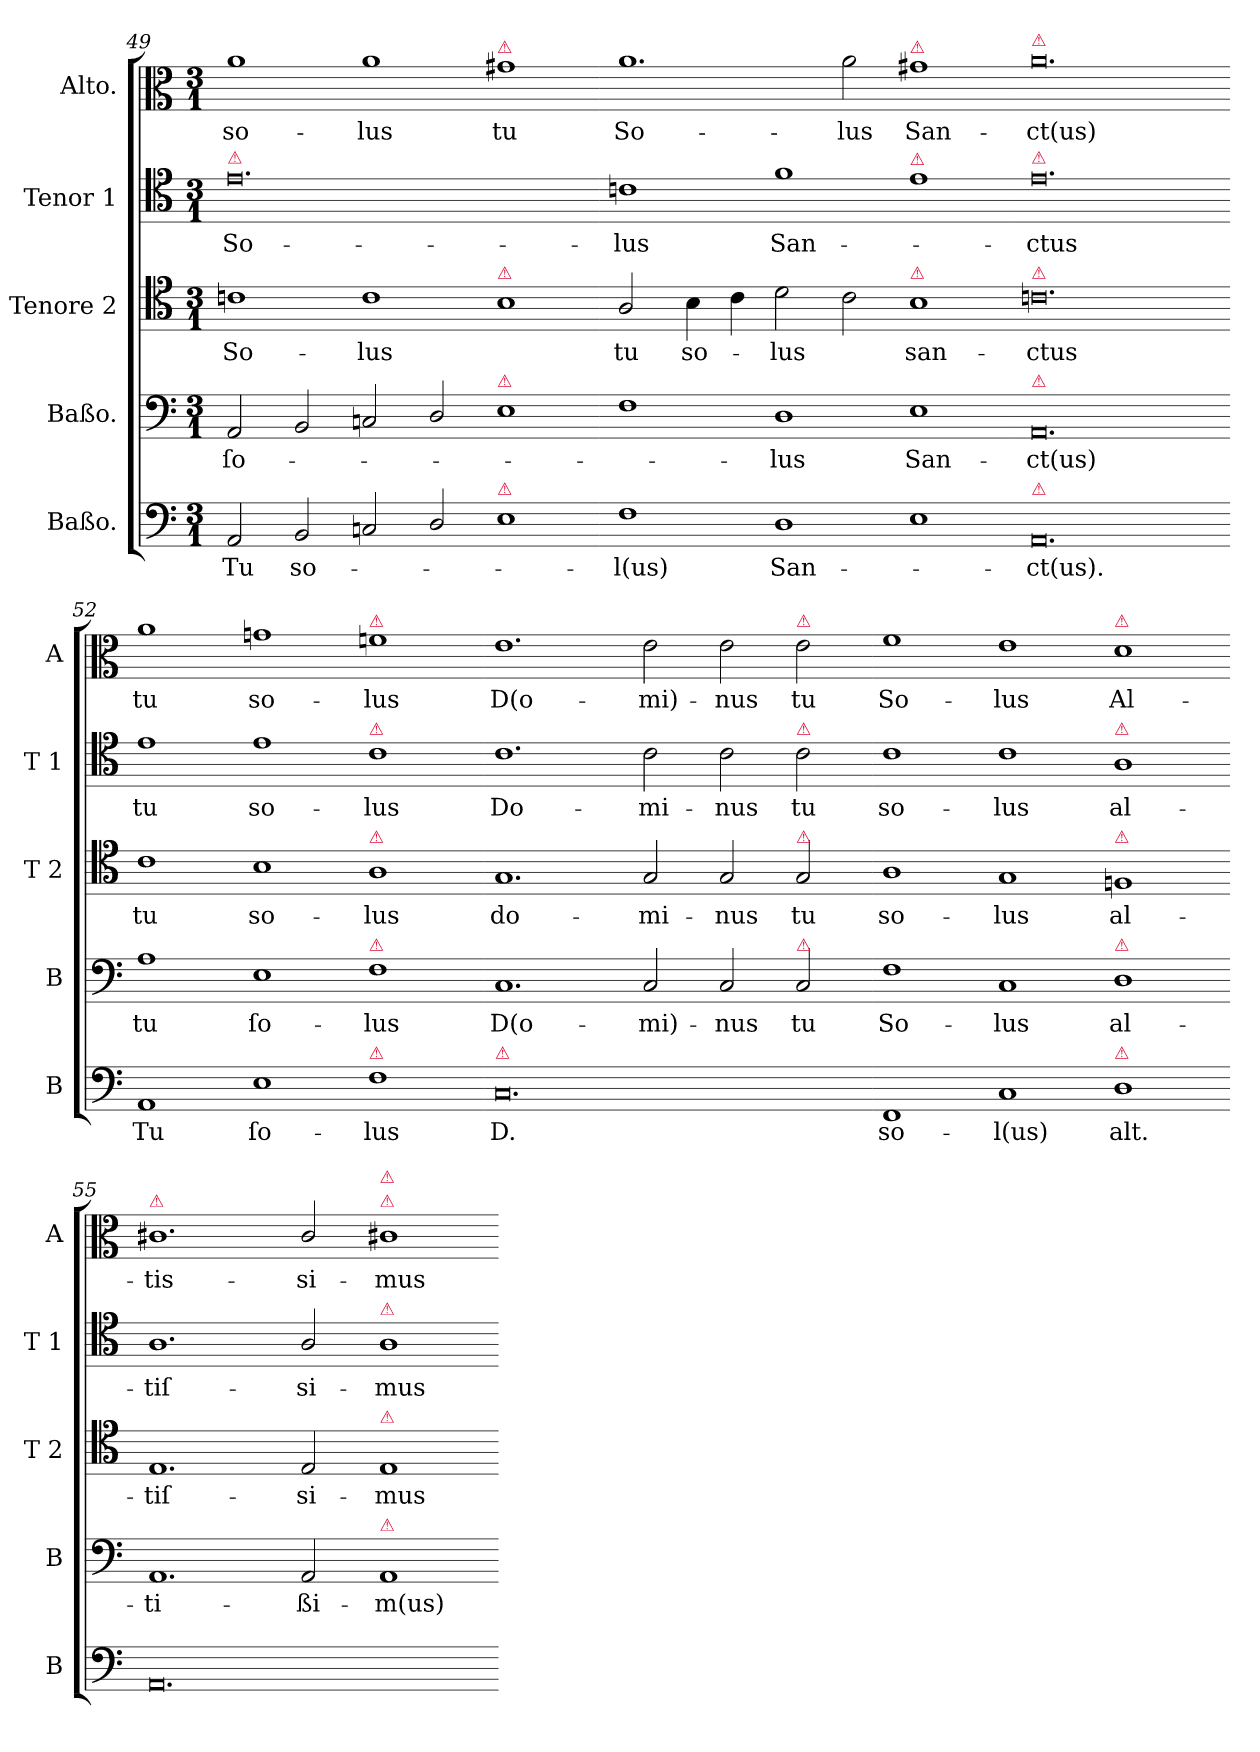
**kern	**text	**kern	**text	**kern	**text	**kern	**text	**kern	**text
*part5	*part5	*part4	*part4	*part3	*part3	*part2	*part2	*part1	*part1
*staff5	*staff5	*staff4	*staff4	*staff3	*staff3	*staff2	*staff2	*staff1	*staff1
*I"Baßo.	*	*I"Baßo.	*	*I"Tenore 2	*	*I"Tenor 1	*	*I"Alto.	*
*I'B	*	*I'B	*	*I'T 2	*	*I'T 1	*	*I'A	*
*clefF4	*	*clefF4	*	*clefC4	*	*clefC4	*	*clefC3	*
*k[]	*	*k[]	*	*k[]	*	*k[]	*	*k[]	*
*a:	*	*a:	*	*a:	*	*a:	*	*a:	*
*M3/1	*	*M3/1	*	*M3/1	*	*M3/1	*	*M3/1	*
=49	=49	=49	=49	=49	=49	=49	=49	=49	=49
!	!	!	!	!	!	!LO:TX:a:color=crimson:t=⚠	!	!	!
2AA/	Tu	2AA/	ſo-	1cn\	So-	0.e\	So-	1a\	so-
2BB/	so-	2BB/	.	.	.	.	.	.	.
2Cn/	.	2Cn/	.	1c\	-lus	.	.	1a\	-lus
2D/	.	2D/	.	.	.	.	.	.	.
!	!	!	!	!	!	!	!	!LO:TX:a:color=crimson:t=⚠	!
!	!	!	!	!LO:TX:a:color=crimson:t=⚠	!	!	!	!	!
!	!	!LO:TX:a:color=crimson:t=⚠	!	!	!	!	!	!	!
!LO:TX:a:color=crimson:t=⚠	!	!	!	!	!	!	!	!	!
1E\	.	1E\	.	1B\	.	.	.	1g#X\	tu
=50-	=50-	=50-	=50-	=50-	=50-	=50-	=50-	=50-	=50-
1F\	-l(us)	1F\	.	2A/	tu	1cn\	-lus	1.a\	So-
.	.	.	.	4B\	so-	.	.	.	.
.	.	.	.	4c\	.	.	.	.	.
1D\	San-	1D\	-lus	2d\	-lus	1f\	San-	.	.
.	.	.	.	2c\	.	.	.	2a\	-lus
!	!	!	!	!	!	!	!	!LO:TX:a:color=crimson:t=⚠	!
!	!	!	!	!	!	!LO:TX:a:color=crimson:t=⚠	!	!	!
!	!	!	!	!LO:TX:a:color=crimson:t=⚠	!	!	!	!	!
1E\	.	1E\	San-	1B\	san-	1e\	.	1g#X\	San-
=51-	=51-	=51-	=51-	=51-	=51-	=51-	=51-	=51-	=51-
!	!	!	!	!	!	!	!	!LO:TX:a:color=crimson:t=⚠	!
!	!	!	!	!	!	!LO:TX:a:color=crimson:t=⚠	!	!	!
!	!	!	!	!LO:TX:a:color=crimson:t=⚠	!	!	!	!	!
!	!	!LO:TX:a:color=crimson:t=⚠	!	!	!	!	!	!	!
!LO:TX:a:color=crimson:t=⚠	!	!	!	!	!	!	!	!	!
0.AA/	-ct(us).	0.AA/	-ct(us)	0.cn\	-ctus	0.e\	-ctus	0.a\	-ct(us)
=52-	=52-	=52-	=52-	=52-	=52-	=52-	=52-	=52-	=52-
1AA\	Tu	1A\	tu	1c\	tu	1e\	tu	1a\	tu
1E\	ſo-	1E\	ſo-	1B\	so-	1e\	so-	1gn\	so-
!	!	!	!	!	!	!	!	!LO:TX:a:color=crimson:t=⚠	!
!	!	!	!	!	!	!LO:TX:a:color=crimson:t=⚠	!	!	!
!	!	!	!	!LO:TX:a:color=crimson:t=⚠	!	!	!	!	!
!	!	!LO:TX:a:color=crimson:t=⚠	!	!	!	!	!	!	!
!LO:TX:a:color=crimson:t=⚠	!	!	!	!	!	!	!	!	!
1F\	-lus	1F\	-lus	1A\	-lus	1c\	-lus	1fn\	-lus
=53-	=53-	=53-	=53-	=53-	=53-	=53-	=53-	=53-	=53-
!LO:TX:a:color=crimson:t=⚠	!	!	!	!	!	!	!	!	!
0.C/	D.	1.C/	D(o-	1.G/	do-	1.c\	Do-	1.e\	D(o-
.	.	2C/	-mi)-	2G/	-mi-	2c\	-mi-	2e\	-mi)-
.	.	2C/	-nus	2G/	-nus	2c\	-nus	2e\	-nus
!	!	!	!	!	!	!	!	!LO:TX:a:color=crimson:t=⚠	!
!	!	!	!	!	!	!LO:TX:a:color=crimson:t=⚠	!	!	!
!	!	!	!	!LO:TX:a:color=crimson:t=⚠	!	!	!	!	!
!	!	!LO:TX:a:color=crimson:t=⚠	!	!	!	!	!	!	!
.	.	2C/	tu	2G/	tu	2c\	tu	2e\	tu
=54-	=54-	=54-	=54-	=54-	=54-	=54-	=54-	=54-	=54-
1FF/	so-	1F\	So-	1A\	so-	1c\	so-	1f\	So-
1C/	-l(us)	1C/	-lus	1G/	-lus	1c\	lus	1e\	-lus
!	!	!	!	!	!	!	!	!LO:TX:a:color=crimson:t=⚠	!
!	!	!	!	!	!	!LO:TX:a:color=crimson:t=⚠	!	!	!
!	!	!	!	!LO:TX:a:color=crimson:t=⚠	!	!	!	!	!
!	!	!LO:TX:a:color=crimson:t=⚠	!	!	!	!	!	!	!
!LO:TX:a:color=crimson:t=⚠	!	!	!	!	!	!	!	!	!
1D\	alt.	1D\	al-	1Fn/	al-	1A\	al-	1d\	Al-
=55-	=55-	=55-	=55-	=55-	=55-	=55-	=55-	=55-	=55-
!	!	!	!	!	!	!	!	!LO:TX:a:color=crimson:t=⚠	!
0.AA/	.	1.AA/	-ti-	1.E/	-tiſ-	1.A\	-tiſ-	1.c#X\	-tis-
.	.	2AA/	-ßi-	2E/	-si-	2A/	-si-	2c#/	-si-
!	!	!	!	!	!	!	!	!LO:TX:a:color=crimson:t=⚠	!
!	!	!	!	!	!	!	!	!LO:TX:a:color=crimson:t=⚠	!
!	!	!	!	!	!	!LO:TX:a:color=crimson:t=⚠	!	!	!
!	!	!	!	!LO:TX:a:color=crimson:t=⚠	!	!	!	!	!
!	!	!LO:TX:a:color=crimson:t=⚠	!	!	!	!	!	!	!
.	.	1AA/	-m(us)	1E/	-mus	1A\	-mus	1c#X\	-mus
=-	=-	=-	=-	=-	=-	=-	=-	=-	=-
*-	*-	*-	*-	*-	*-	*-	*-	*-	*-
